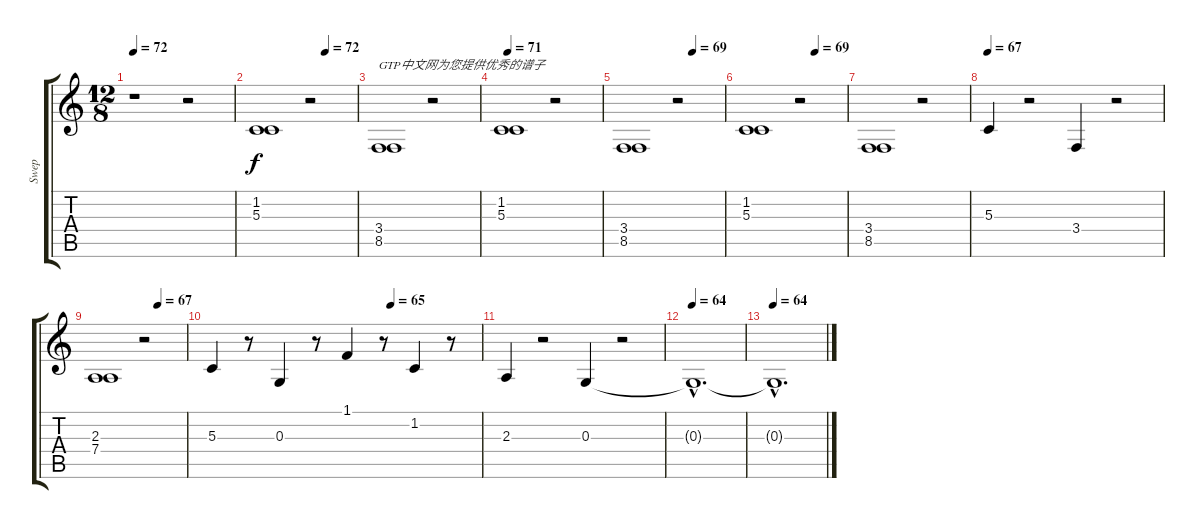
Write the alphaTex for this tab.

\track ("Swep" "Swep") {instrument pad8sweep}
\staff {score tabs}
\tuning (E4 B3 G3 D3 A2 E2) {hide}
\ts (12 8)
\tempo 72
\clef g2
\ks c
r.1{dy f instrument pad8sweep} r.2 |
\tempo (72 0.6666666666666666)
(1.2 5.3).1{volume 9 balance 10} r.2 |
(3.4 8.5).1{txt "GTP中文网为您提供优秀的谱子" volume 10} r.2 |
\tempo 71
(1.2 5.3).1 r.2 |
\tempo (69 0.6666666666666666)
(3.4 8.5).1 r.2 |
\tempo (69 0.6666666666666666)
(1.2 5.3).1 r.2 |
(3.4 8.5).1 r.2 |
\tempo 67
5.3.4 r.2 3.4.4 r.2 |
\tempo (67 0.6666666666666666)
(2.3 7.4).1 r.2 |
\tempo (65 0.6666666666666666)
5.3.4 r.8 0.3.4 r.8 1.1.4 r.8 1.2.4 r.8 |
2.3.4 r.2 0.3.4 r.2 |
\tempo 64
0.3{hac t}.1{d} |
\tempo 64
0.3{hac t}.1{d}
